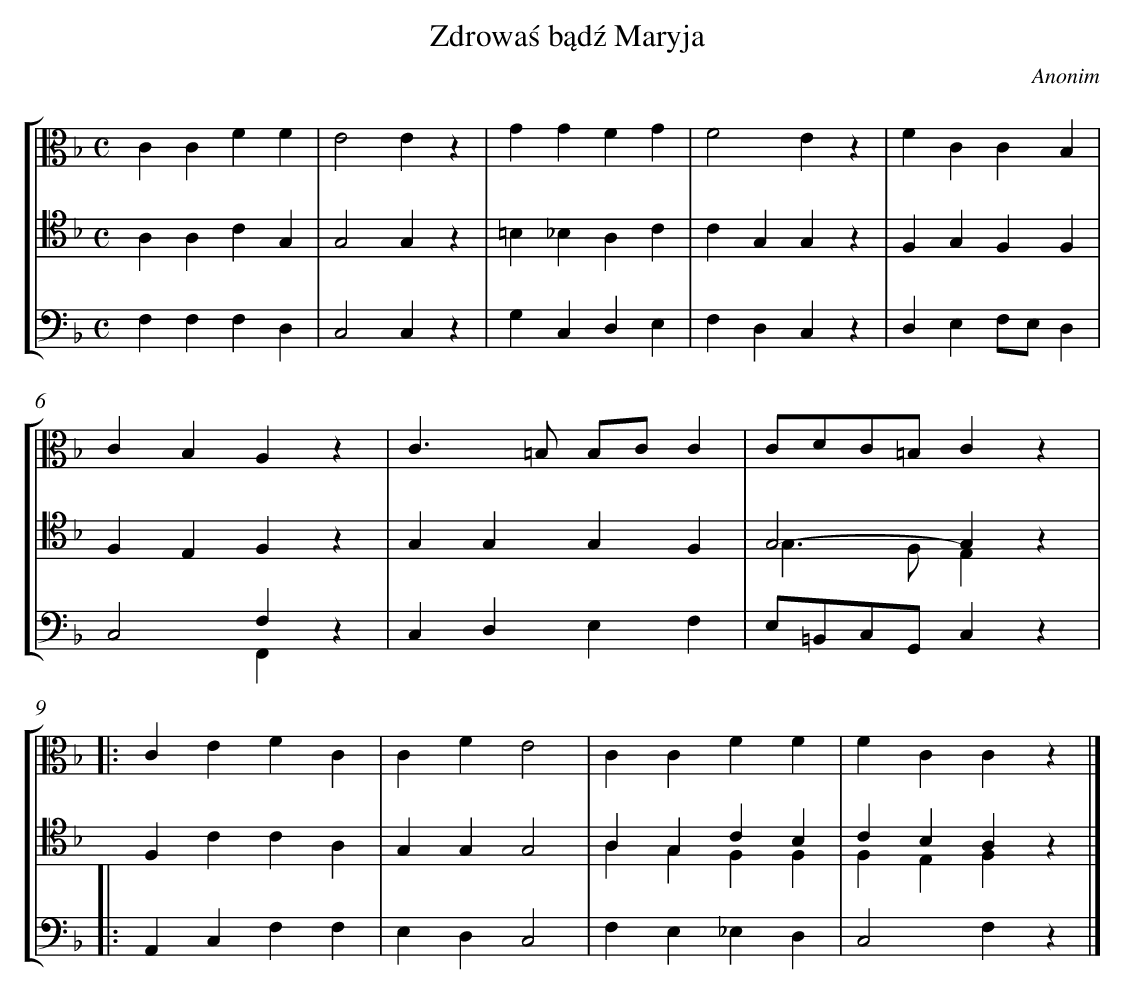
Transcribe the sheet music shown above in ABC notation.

X:1
T: Zdrowaś bądź Maryja
C: Anonim
L: 1/4
M: C
%%staves [1 2 3 4]
V: 1
V: 2 clef=alto
V: 3 clef=tenor
V: 4 clef=bass
K: F
[V:1] x4 |
[V:2] CCFF |
[V:3] A,A,CG, |
[V:4] F,F,F,D, |
[V:1] x4 |
[V:2] E2Ez |
[V:3] G,2G,z |
[V:4] C,2C,z |
[V:1] x4 |
[V:2] GGFG |
[V:3] =B,_B,A,C |
[V:4] G,C,D,E, |
[V:1] x4 |
[V:2] F2Ez |
[V:3] CG,G,z |
[V:4] F,D,C,z |
[V:1] x4 |
[V:2] FCCB, |
[V:3] F,G,F,F, |
[V:4] D,E,F,/E,/D, |
[V:1] x4 |
[V:2] CB,A,z |
[V:3] F,E,F,z |
[V:4] C,2F,z & x2F,,x |
[V:1] x4 |
[V:2] C>=B, B,/C/C |
[V:3] G,G,G,F, |
[V:4] C,D,E,F, |
[V:1] x4 ]|:
[V:2] C/D/C/=B,/Cz ]|:
[V:3] G,2-G,z & G,>F,E,x |
[V:4] E,/=B,,/C,/G,,/C,z ]|:
[V:1] x4 |
[V:2] CEFC |
[V:3] F,CCA, |
[V:4] A,,C,F,F, |
[V:1] x4 |
[V:2] CFE2 |
[V:3] G,G,G,2 |
[V:4] E,D,C,2 |
[V:1] x4 |
[V:2] CCFF |
[V:3] A,G,CB, & A,G,F,F, |
[V:4] F,E,_E,D, |
[V:1] x4 |]
[V:2] FCCz |]
[V:3] CB,A,z & F,E,F,x |]
[V:4] C,2F,z |]
